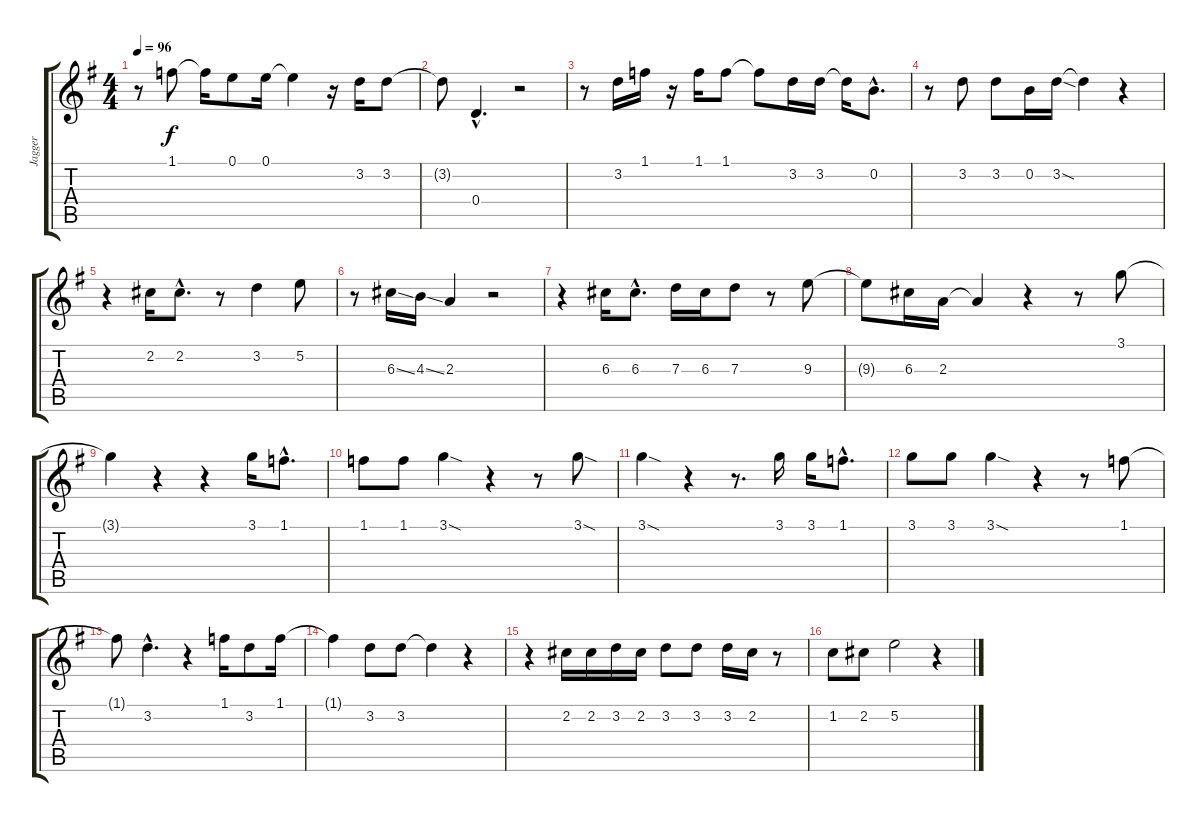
\track ("Jagger" "Jagger") {instrument sopranosax}
\staff {score tabs}
\tuning (E5 B4 G4 D4 A3 E3) {hide}
\ts (4 4)
\tempo 96
\clef g2
\ks g
r.8{dy f} 1.1.8 1.1{t}.16 0.1.8 0.1.16 0.1{t}.4 r.16 3.2.16 3.2.8 |
3.2{t}.8 0.4{hac}.4{d} r.2 |
r.8 3.2.16 1.1.16 r.16 1.1.16 1.1.8 1.1{t}.8 3.2.16 3.2.16 3.2{t}.16 0.2{hac}.8{d} |
r.8 3.2.8 3.2.8 0.2.16 3.2{sod}.16 3.2{t}.4 r.4 |
r.4 2.2.16 2.2{hac}.8{d} r.8 3.2.4 5.2.8 |
r.8 6.3{ss}.16 4.3{ss}.16 2.3.4 r.2 |
r.4 6.3.16 6.3{hac}.8{d} 7.3.16 6.3.16 7.3.8 r.8 9.3.8 |
9.3{t}.8 6.3.16 2.3.16 2.3{t}.4 r.4 r.8 3.1.8 |
3.1{t}.4 r.4 r.4 3.1.16 1.1{hac}.8{d} |
1.1.8 1.1.8 3.1{sod}.4 r.4 r.8 3.1{sod}.8 |
3.1{sod}.4 r.4 r.8{d} 3.1.16 3.1.16 1.1{hac}.8{d} |
3.1.8 3.1.8 3.1{sod}.4 r.4 r.8 1.1.8 |
1.1{t}.8 3.2{hac}.4{d} r.4 1.1.16 3.2.8 1.1.16 |
1.1{t}.4 3.2.8 3.2.8 3.2{t}.4 r.4 |
r.4 2.2.16 2.2.16 3.2.16 2.2.16 3.2.8 3.2.8 3.2.16 2.2.16 r.8 |
1.2.8 2.2.8 5.2.2 r.4
